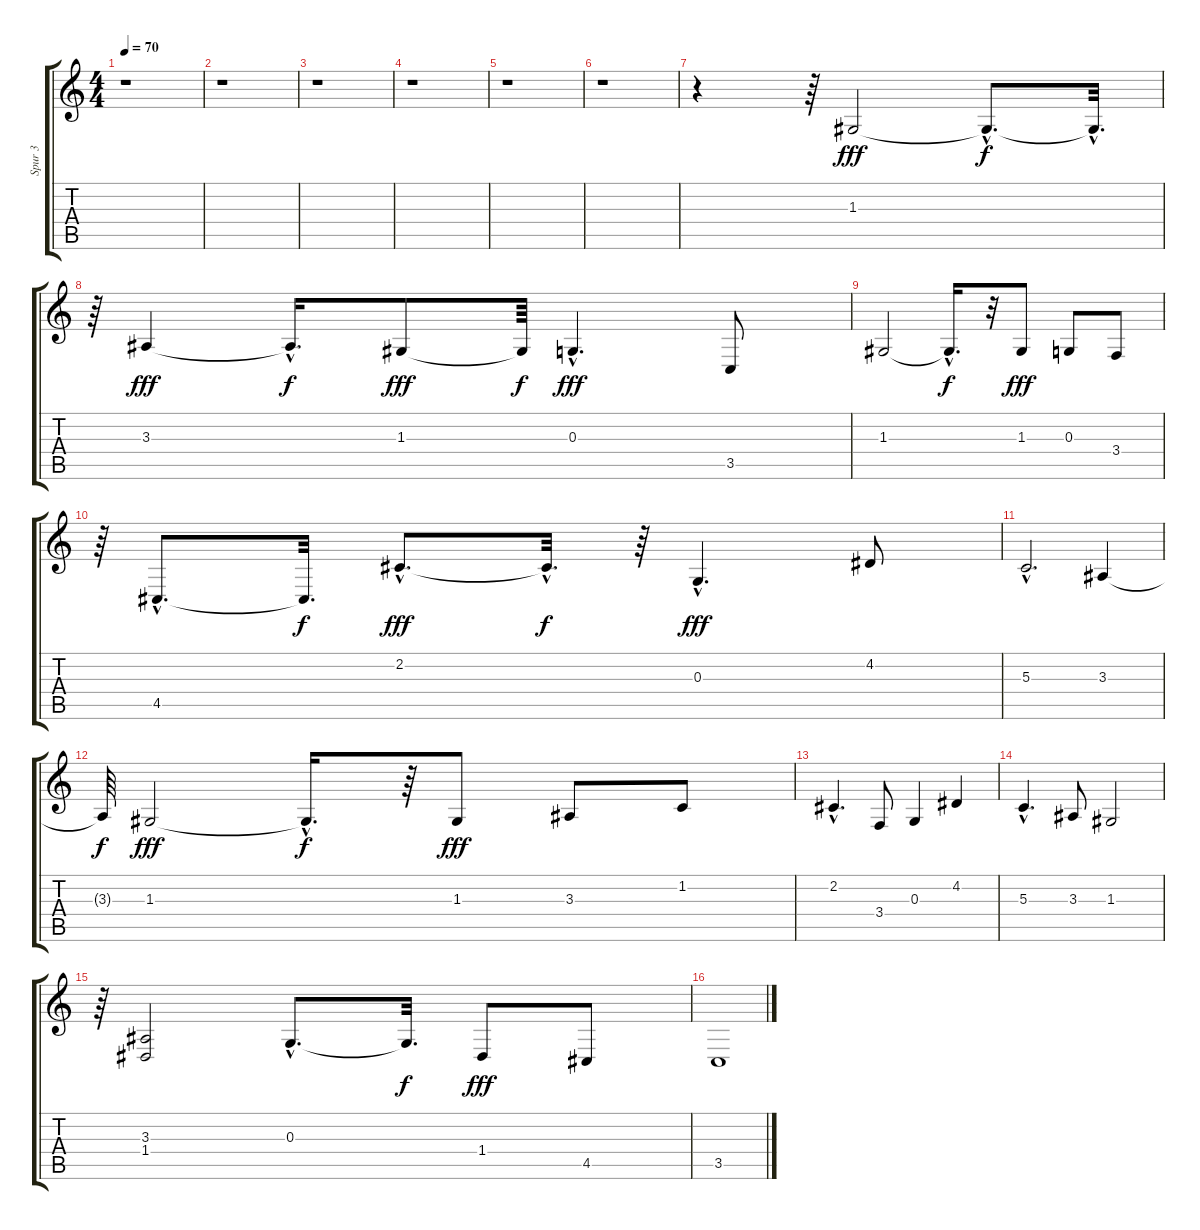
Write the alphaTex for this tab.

\track ("Spur 3" "Spur 3") {instrument pad5bowed}
\staff {score tabs}
\tuning (E4 B3 G3 D3 A2 E2) {hide}
\ts (4 4)
\tempo 70
\clef g2
\ks c
r.1{dy fff} |
r.1 |
r.1 |
r.1 |
r.1 |
r.1 |
r.4 r.64 1.3.2 1.3{hac t}.8{d dy f} 1.3{hac t}.32{d} |
r.64 3.3.4{dy fff} 3.3{hac t}.16{d dy f} 1.3.8{dy fff} 1.3{t}.64{dy f} 0.3{hac}.4{d dy fff} 3.5.8 |
1.3.2 1.3{hac t}.16{d dy f} r.32 1.3.8{dy fff} 0.3.8 3.4.8 |
r.64 4.5{hac}.8{d} 4.5{t}.32{d dy f} 2.2{hac}.8{d dy fff} 2.2{hac t}.32{d dy f} r.64 0.3{hac}.4{d dy fff} 4.2.8 |
5.3{hac}.2{d} 3.3.4 |
3.3{t}.64{dy f} 1.3.2{dy fff} 1.3{hac t}.16{d dy f} r.64 1.3.8{dy fff} 3.3.8 1.2.8 |
2.2{hac}.4{d} 3.4.8 0.3.4 4.2.4 |
5.3{hac}.4{d} 3.3.8 1.3.2 |
r.64 (3.3 1.4).2 0.3{hac}.8{d} 0.3{t}.32{d dy f} 1.4.8{dy fff} 4.5.8 |
3.5.1
